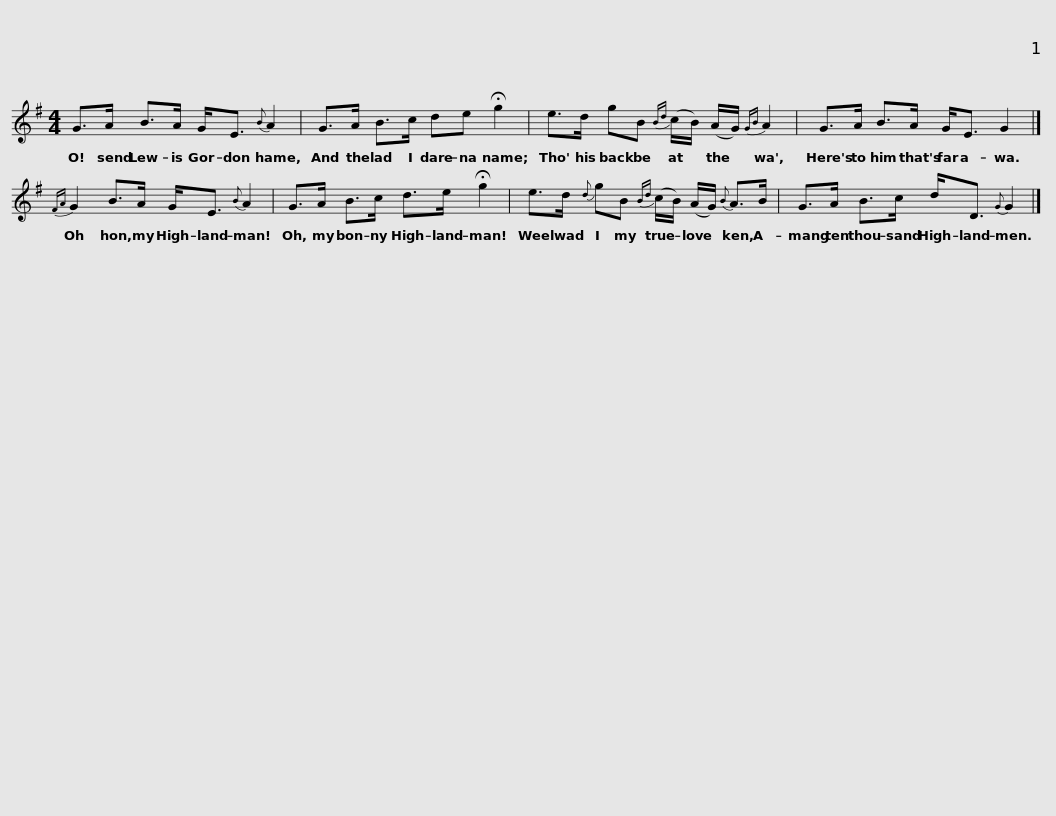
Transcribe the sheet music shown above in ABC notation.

X:1
L:1/8
M:4/4
I:linebreak $
K:G
V:1 treble
V:1
 G>A B>A G<E{B} A2 | G>A B>c de !fermata!g2 | e>d gB{Bd} (c/B/) (A/G/){GB} A2 |$ G>A B>A G<E G2 |]{FA} G2 B>A G<E{B} A2 | %5
 G>A B>c d>e !fermata!g2 |$ e>d{d} gB{Bd} (c/B/) (A/G/){B} A>B | G>A B>c d<D{G} G2 |] %8
